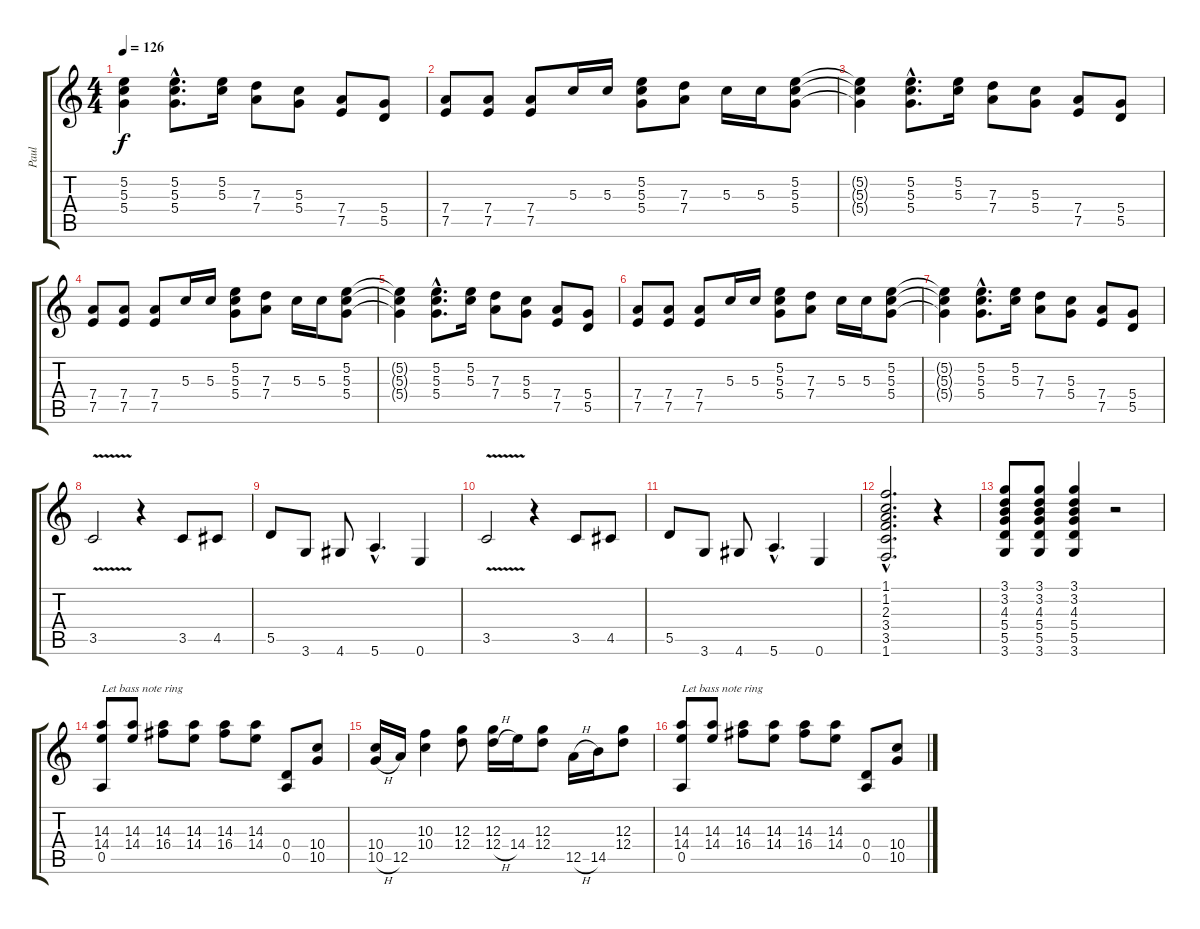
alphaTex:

\track ("Paul " "Paul ") {instrument overdrivenguitar}
\staff {score tabs}
\tuning (E4 B3 G3 D3 A2 E2) {hide}
\ts (4 4)
\tempo 126
\clef g2
\ks c
(5.2{t} 5.3{t} 5.4{t}).4{dy f} (5.2{hac} 5.3{hac} 5.4{hac}).8{d} (5.2 5.3).16 (7.3 7.4).8 (5.3 5.4).8 (7.4 7.5).8 (5.4 5.5).8 |
(7.4 7.5).8 (7.4 7.5).8 (7.4 7.5).8 5.3.16 5.3.16 (5.2 5.3 5.4).8 (7.3 7.4).8 5.3.16 5.3.16 (5.2 5.3 5.4).8 |
(5.2{t} 5.3{t} 5.4{t}).4 (5.2{hac} 5.3{hac} 5.4{hac}).8{d} (5.2 5.3).16 (7.3 7.4).8 (5.3 5.4).8 (7.4 7.5).8 (5.4 5.5).8 |
(7.4 7.5).8 (7.4 7.5).8 (7.4 7.5).8 5.3.16 5.3.16 (5.2 5.3 5.4).8 (7.3 7.4).8 5.3.16 5.3.16 (5.2 5.3 5.4).8 |
(5.2{t} 5.3{t} 5.4{t}).4 (5.2{hac} 5.3{hac} 5.4{hac}).8{d} (5.2 5.3).16 (7.3 7.4).8 (5.3 5.4).8 (7.4 7.5).8 (5.4 5.5).8 |
(7.4 7.5).8 (7.4 7.5).8 (7.4 7.5).8 5.3.16 5.3.16 (5.2 5.3 5.4).8 (7.3 7.4).8 5.3.16 5.3.16 (5.2 5.3 5.4).8 |
(5.2{t} 5.3{t} 5.4{t}).4 (5.2{hac} 5.3{hac} 5.4{hac}).8{d} (5.2 5.3).16 (7.3 7.4).8 (5.3 5.4).8 (7.4 7.5).8 (5.4 5.5).8 |
3.5{v}.2 r.4 3.5.8 4.5.8 |
5.5.8 3.6.8 4.6.8 5.6{hac}.4{d} 0.6.4 |
3.5{v}.2 r.4 3.5.8 4.5.8 |
5.5.8 3.6.8 4.6.8 5.6{hac}.4{d} 0.6.4 |
(1.1{hac} 1.2{hac} 2.3{hac} 3.4{hac} 3.5{hac} 1.6{hac}).2{d} r.4 |
(3.1 3.2 4.3 5.4 5.5 3.6).8 (3.1 3.2 4.3 5.4 5.5 3.6).8 (3.1 3.2 4.3 5.4 5.5 3.6).4 r.2 |
(14.3 14.4 0.5).8{txt "Let bass note ring"} (14.3 14.4).8 (14.3 16.4).8 (14.3 14.4).8 (14.3 16.4).8 (14.3 14.4).8 (0.4 0.5).8 (10.4 10.5).8 |
(10.4 10.5{h}).16 12.5.16 (10.3 10.4).4 (12.3 12.4).8 (12.3 12.4{h}).16 14.4.16 (12.3 12.4).8 12.5{h}.16 14.5.16 (12.3 12.4).8 |
(14.3 14.4 0.5).8{txt "Let bass note ring"} (14.3 14.4).8 (14.3 16.4).8 (14.3 14.4).8 (14.3 16.4).8 (14.3 14.4).8 (0.4 0.5).8 (10.4 10.5).8
